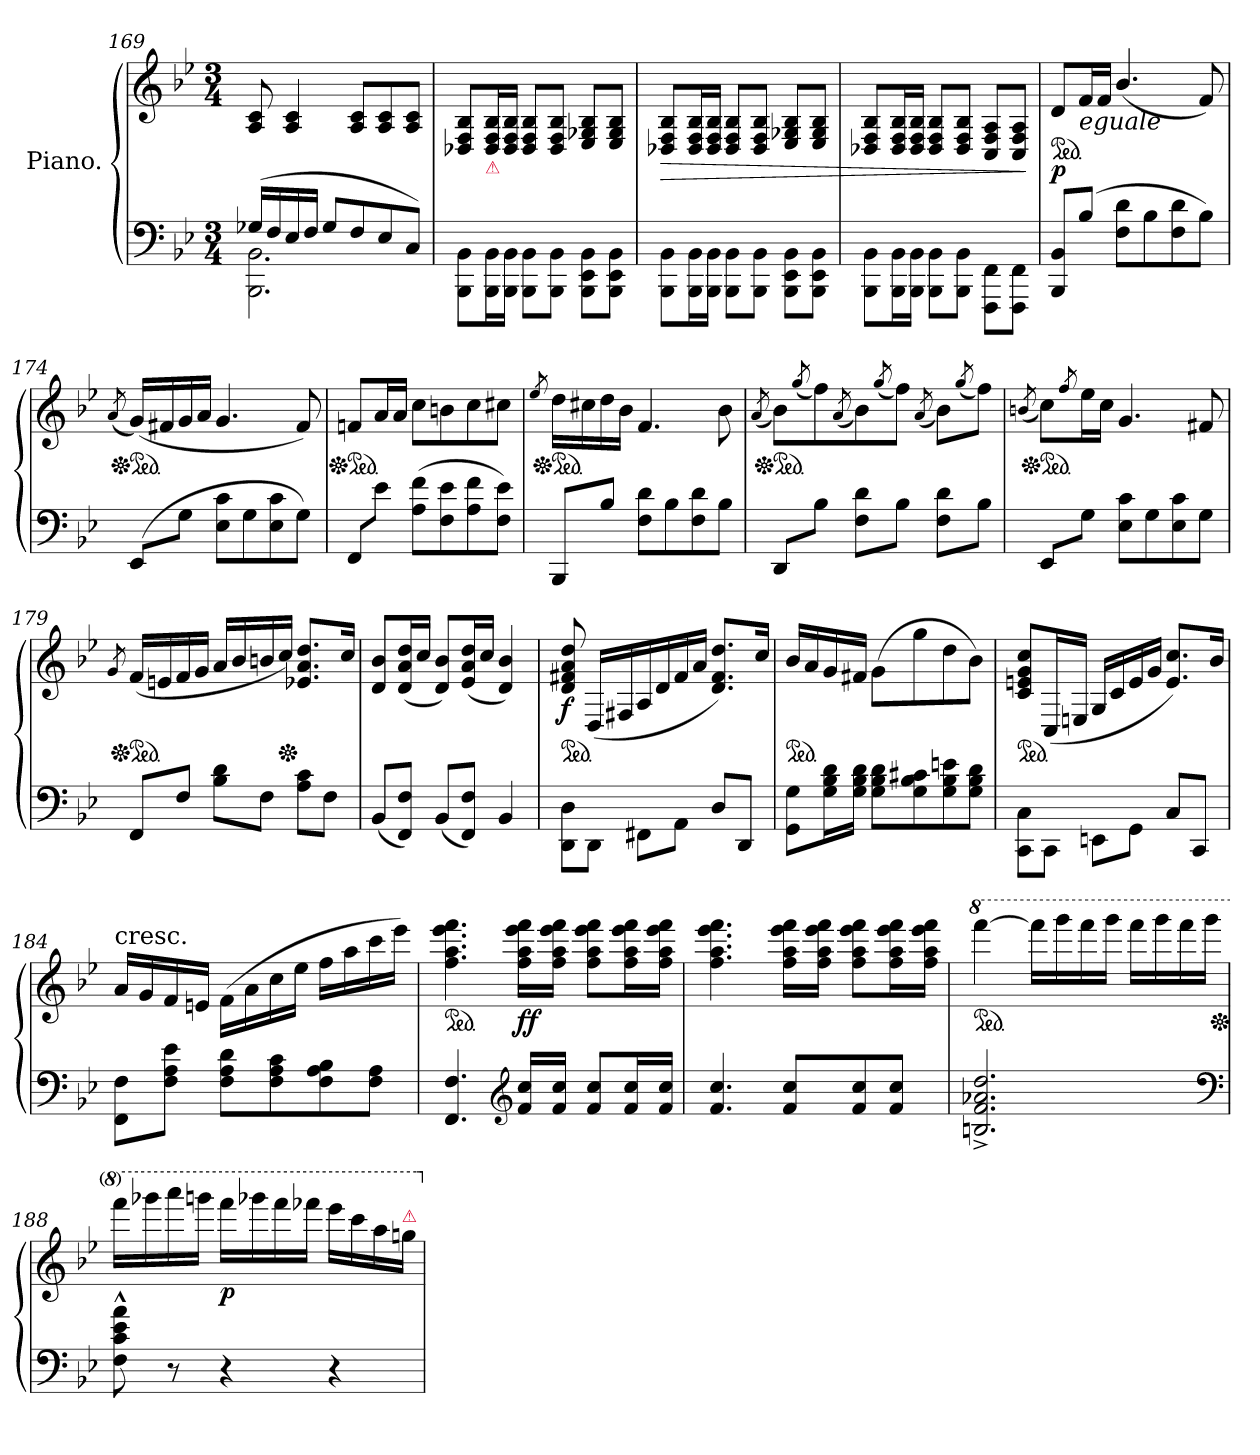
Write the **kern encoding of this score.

**kern	**kern	**dynam
*part2	*part1	*part1
*staff2	*staff1	*staff1
*I"Piano.	*I"Piano.	*
*clefF4	*clefG2	*
*k[b-e-]	*k[b-e-]	*
*M3/4	*M3/4	*
=169	=169	=169
*^	*	*
(16G-X/LL	2.BBB-\ 2.BB-\	8A/ 8c/	.
16F/	.	.	.
16E-/	.	4A/ 4c/	.
16F/JJ	.	.	.
8G-/L	.	.	.
8F/	.	8A/ 8c/L	.
8E-/	.	8A/ 8c/	.
8C/J)	.	8A/ 8c/J	.
*v	*v	*	*
=170	=170	=170
8BBB-\ 8BB-\L	8D-X/ 8F/ 8B-/L	.
!	!LO:TX:b:i:color=crimson:t=⚠	!
16BBB-\ 16BB-\L	16D-/ 16F/ 16B-/L	.
16BBB-\ 16BB-\JJ	16D-/ 16F/ 16B-/JJ	.
8BBB-\ 8BB-\L	8D-/ 8F/ 8B-/L	.
8BBB-\ 8BB-\J	8D-/ 8F/ 8B-/J	.
8BBB-\ 8EE-\ 8BB-\L	8E-/ 8G-X/ 8B-/L	.
8BBB-\ 8EE-\ 8BB-\J	8E-/ 8G-/ 8B-/J	.
=171	=171	=171
!	!	!LO:HP:b
8BBB-\ 8BB-\L	8D-X/ 8F/ 8B-/L	>
16BBB-\ 16BB-\L	16D-/ 16F/ 16B-/L	.
16BBB-\ 16BB-\JJ	16D-/ 16F/ 16B-/JJ	.
8BBB-\ 8BB-\L	8D-/ 8F/ 8B-/L	.
8BBB-\ 8BB-\J	8D-/ 8F/ 8B-/J	.
8BBB-\ 8EE-\ 8BB-\L	8E-/ 8G-X/ 8B-/L	.
8BBB-\ 8EE-\ 8BB-\J	8E-/ 8G-/ 8B-/J	.
=172	=172	=172
8BBB-\ 8BB-\L	8D-X/ 8F/ 8B-/L	.
16BBB-\ 16BB-\L	16D-/ 16F/ 16B-/L	.
16BBB-\ 16BB-\JJ	16D-/ 16F/ 16B-/JJ	.
8BBB-\ 8BB-\L	8D-/ 8F/ 8B-/L	.
8BBB-\ 8BB-\J	8D-/ 8F/ 8B-/J	.
8FFF\ 8FF\L	8C/ 8F/ 8A/L	.
8FFF\ 8FF\J	8C/ 8F/ 8A/J	.
.	.	]
=173	=173	=173
*	*ped	*
8BBB-/ 8BB-/L	8d/L	p
!	!LO:TX:b:i:t=eguale	!
(8B-\J	16f/L	.
.	16f/JJ	.
8F\ 8d\L	(4.b-/	.
8B-\	.	.
8F\ 8d\	.	.
8B-\J)	8f/)	.
=174	=174	=174
.	(8qa/	.
*	*Xped	*
*	*ped	*
(8EE-/L	(16g/LL)	.
.	16f#X/	.
8G\J	16g/	.
.	16a/JJ	.
8E-\ 8c\L	4.g/	.
8G\	.	.
8E-\ 8c\	.	.
8G\J)	8f#/)	.
=175	=175	=175
*	*Xped	*
*	*ped	*
8FF/L	8fn/L	.
8e-\J	16a/L	.
.	16a/JJ	.
(8A\ 8f\L	8cc\L	.
8F\ 8e-\	8bn\	.
8A\ 8f\	8cc\	.
8F\ 8e-\J)	8cc#X\J	.
=176	=176	=176
.	8qee-/	.
*	*Xped	*
*	*ped	*
8BBB-/L	16dd\LL	.
.	16cc#X\	.
8B-/J	16dd\	.
.	16b-\JJ	.
8F\ 8d\L	4.f/	.
8B-\	.	.
8F\ 8d\	.	.
8B-\J	8b-\	.
=177	=177	=177
.	(8qa/	.
*	*Xped	*
*	*ped	*
8DD/L	8b-\L)	.
.	(8qgg/	.
8B-\J	8ff\)	.
.	(8qa/	.
8F\ 8d\L	8b-\)	.
.	(8qgg/	.
8B-\J	8ff\J)	.
.	(8qa/	.
8F\ 8d\L	8b-\L)	.
.	(8qgg/	.
8B-\J	8ff\J)	.
=178	=178	=178
.	(8qbn/	.
*	*Xped	*
*	*ped	*
8EE-/L	8cc\L)	.
.	8qff/	.
8G\J	16ee-\L	.
.	16cc\JJ	.
8E-\ 8c\L	4.g/	.
8G\	.	.
8E-\ 8c\	.	.
8G\J	8f#X/	.
=179	=179	=179
.	8qg/	.
*	*Xped	*
*	*ped	*
8FF/L	(16f/LL	.
.	16en/	.
8F\J	16f/	.
.	16g/JJ	.
8B-\ 8d\L	16a/LL	.
.	16b-/	.
8F\J	16bn/	.
*	*Xped	*
.	16cc/JJ)	.
8A\ 8c\L	8.e-X/ 8.a/ 8.dd/L	.
8F\J	.	.
.	16cc/Jk	.
=180	=180	=180
(8BB-/L	8d/ 8b-/L	.
8FF/ 8F/J)	(16d/ 16a/ 16dd/L	.
.	16cc/JJ	.
(8BB-/L	8d/ 8b-/L)	.
8FF/ 8F/J)	(16e-/ 16a/ 16dd/L	.
.	16cc/JJ	.
4BB-/	4d/ 4b-/)	.
=181	=181	=181
*	*ped	*
8DD\ 8D\L	8d/ 8f#X/ 8a/ 8dd/	f
8DD\J	(<16D/LL	.
.	16F#X/	.
8FF#X\L	16A/	.
.	16d/	.
8AA\J	16f#/	.
.	16a/JJ	.
8D/L	8.d/ 8.f#/ 8.dd/L)	.
8DD/J	.	.
.	16cc/Jk	.
=182	=182	=182
*	*ped	*
8GG\ 8G\L	16b-/LL	.
.	16a/	.
16G\ 16B-\ 16d\L	16g/	.
16G\ 16B-\ 16d\JJ	16f#X/JJ	.
8G\ 8B-\ 8d\L	(8g\L	.
8G\ 8B-\ 8c#X\	8gg\	.
8G\ 8B-\ 8en\	8dd\	.
8G\ 8B-\ 8d\J	8b-\J)	.
=183	=183	=183
*	*ped	*
8CC\ 8C\L	8c/ 8en/ 8g/ 8cc/L	.
8CC\J	(<16C/L	.
.	16En/JJ	.
8EEn\L	16G/LL	.
.	16c/	.
8GG\J	16e/	.
.	16g/JJ	.
8C/L	8.e/ 8.cc/L)	.
8CC/J	.	.
.	16b-/Jk	.
=184	=184	=184
!	!LO:TX:t=cresc.	!
8FF\ 8F\L	16a/LL	.
.	16g/	.
8F\ 8A\ 8e-\J	16f/	.
.	16en/JJ	.
8F\ 8A\ 8d\L	(16f\LL	.
.	16a\	.
8F\ 8A\ 8c\	16cc\	.
.	16ee-\JJ	.
8F\ 8A\ 8B-\	16ff\LL	.
.	16aa\	.
8F\ 8A\J	16ccc\	.
.	16eee-\JJ)	.
=185	=185	=185
*	*ped	*
4.FF/ 4.F/	4.ff\ 4.aa\ 4.eee-\ 4.fff\	.
*clefG2	*	*
16f/ 16cc/LL	16ff\ 16aa\ 16eee-\ 16fff\LL	ff
16f/ 16cc/JJ	16ff\ 16aa\ 16eee-\ 16fff\JJ	.
8f/ 8cc/L	8ff\ 8aa\ 8eee-\ 8fff\L	.
16f/ 16cc/L	16ff\ 16aa\ 16eee-\ 16fff\L	.
16f/ 16cc/JJ	16ff\ 16aa\ 16eee-\ 16fff\JJ	.
=186	=186	=186
4.f/ 4.cc/	4.ff\ 4.aa\ 4.eee-\ 4.fff\	.
8f/ 8cc/L	16ff\ 16aa\ 16eee-\ 16fff\LL	.
.	16ff\ 16aa\ 16eee-\ 16fff\JJ	.
8f/ 8cc/	8ff\ 8aa\ 8eee-\ 8fff\L	.
8f/ 8cc/J	16ff\ 16aa\ 16eee-\ 16fff\L	.
.	16ff\ 16aa\ 16eee-\ 16fff\JJ	.
=187	=187	=187
*	*8va	*
*	*ped	*
2.Bn^/ 2.f^/ 2.a-X^/ 2.dd^/	[4ffff\	.
.	16ffff\LL]	.
.	16gggg\	.
.	16ffff\	.
.	16gggg\JJ	.
.	16ffff\LL	.
.	16gggg\	.
.	16ffff\	.
.	16gggg\JJ	.
*clefF4	*	*
*	*Xped	*
=188	=188	=188
8F^^\ 8c^^\ 8e-^^\ 8a^^\	16ffff\LL	.
.	16gggg-X\	.
8r	16aaaa\	.
.	16ggggn\JJ	.
4r	16ffff\LL	p
.	16gggg-X\	.
.	16ffff\	.
.	16ffff-X\JJ	.
4r	16eeee-\LL	.
.	16cccc\	.
.	16aaa\	.
!	!LO:TX:a:color=crimson:t=⚠	!
.	16gggn\JJ	.
*	*X8va	*
=	=	=
*-	*-	*-
